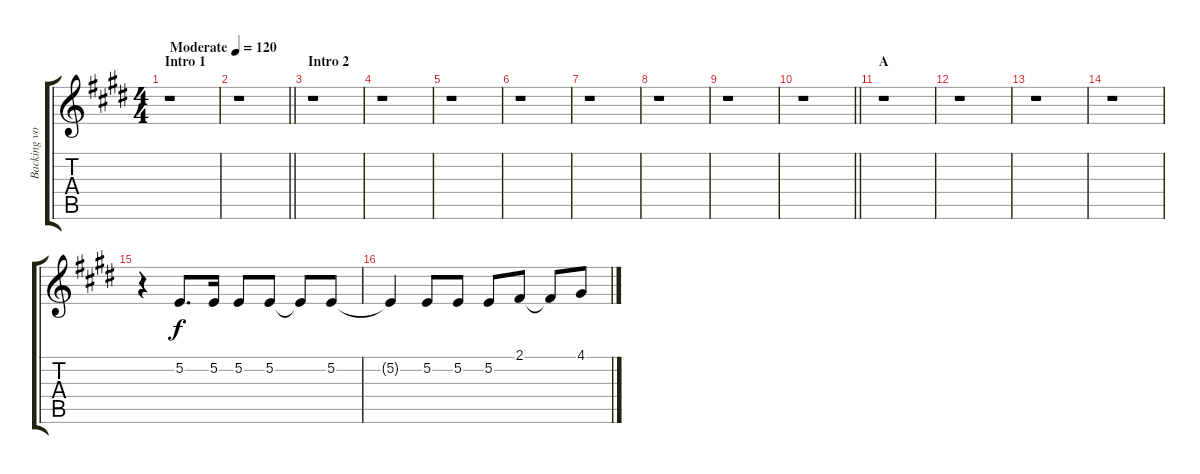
\track ("Backing vocals" "Backing vo") {instrument tenorsax}
\staff {score tabs}
\tuning (E4 B3 G3 D3 A2 E2) {hide}
\ts (4 4)
\section ("" "Intro 1")
\tempo (120 "Moderate")
\clef g2
\ks e
r.1{dy f instrument tenorsax} |
\barLineRight lightlight
r.1 |
\section ("" "Intro 2")
r.1 |
r.1 |
r.1 |
r.1 |
r.1 |
r.1 |
r.1 |
\barLineRight lightlight
r.1 |
\section ("" "A")
r.1 |
r.1 |
r.1 |
r.1 |
r.4 5.2.8{d} 5.2.16 5.2.8 5.2.8 5.2{t}.8 5.2.8 |
5.2{t}.4 5.2.8 5.2.8 5.2.8 2.1.8 2.1{t}.8 4.1.8
